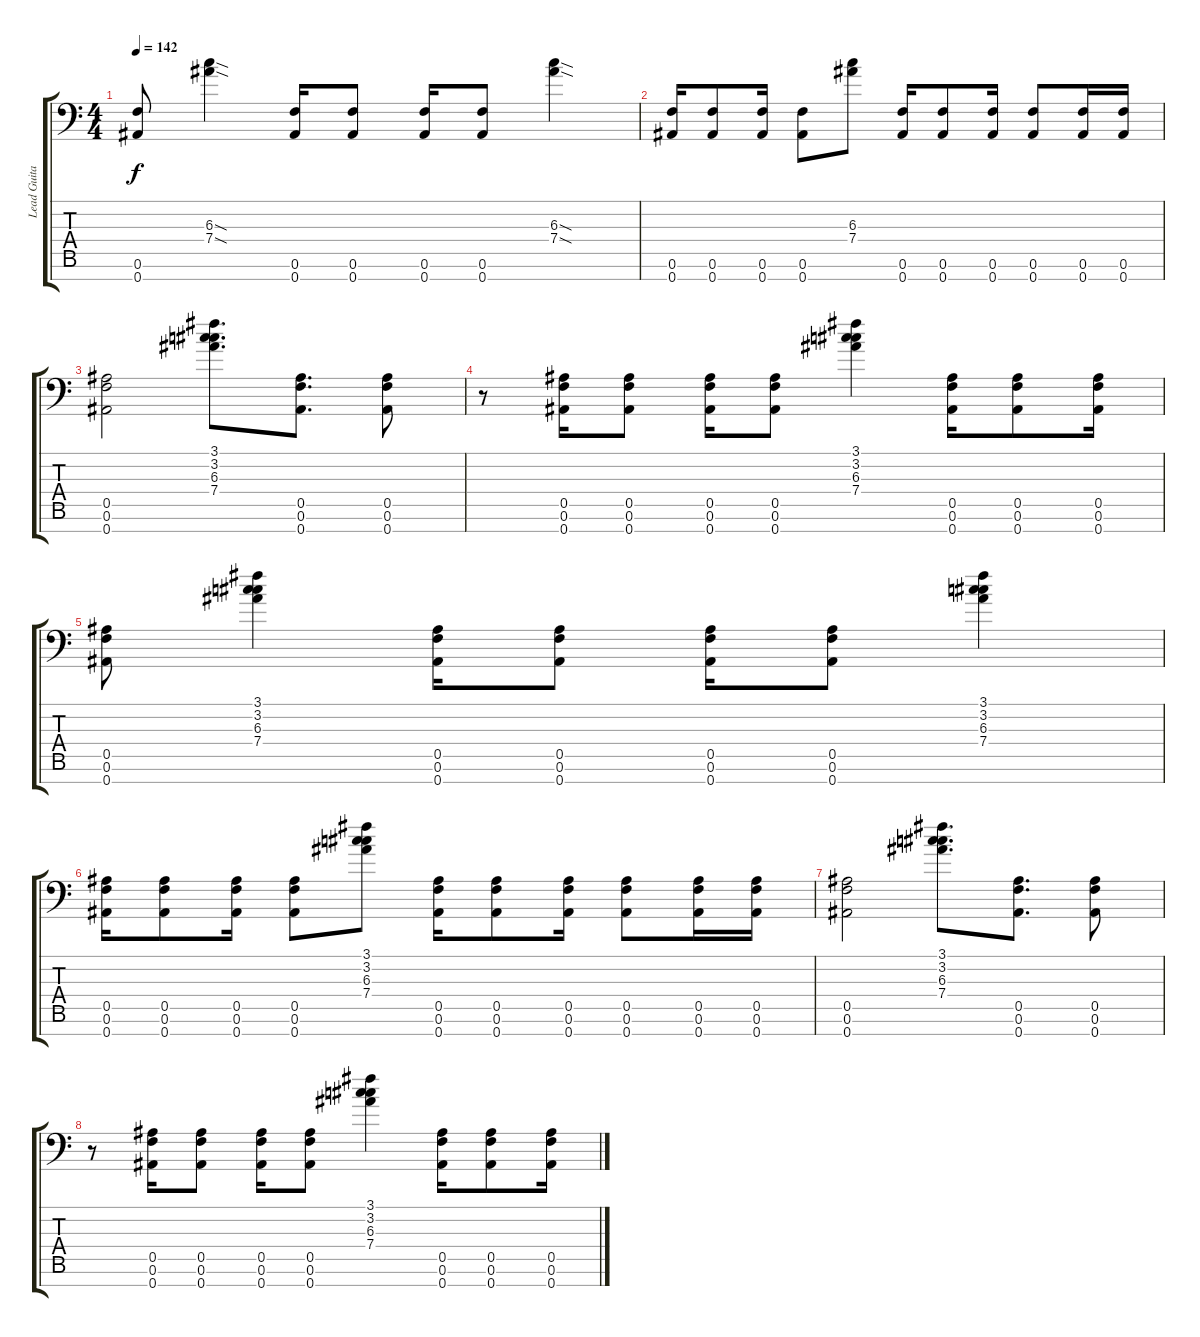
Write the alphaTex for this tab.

\track ("Lead Guitar Additional" "Lead Guita") {instrument distortionguitar}
\staff {score tabs}
\tuning (Eb4 Bb3 Gb3 Eb3 Bb2 F2 Bb1) {hide}
\ts (4 4)
\tempo 142
\clef f4
\ks c
(0.6 0.7).8{dy f} (6.3{sod} 7.4{sod}).4 (0.6 0.7).16 (0.6 0.7).8 (0.6 0.7).16 (0.6 0.7).8 (6.3{sod} 7.4{sod}).4 |
(0.6 0.7).16 (0.6 0.7).8 (0.6 0.7).16 (0.6 0.7).8 (6.3 7.4).8 (0.6 0.7).16 (0.6 0.7).8 (0.6 0.7).16 (0.6 0.7).8 (0.6 0.7).16 (0.6 0.7).16 |
(0.5 0.6 0.7).2 (3.1 3.2 6.3 7.4).8{d} (0.5 0.6 0.7).8{d} (0.5 0.6 0.7).8 |
r.8 (0.5 0.6 0.7).16 (0.5 0.6 0.7).8 (0.5 0.6 0.7).16 (0.5 0.6 0.7).8 (3.1 3.2 6.3 7.4).4 (0.5 0.6 0.7).16 (0.5 0.6 0.7).8 (0.5 0.6 0.7).16 |
(0.5 0.6 0.7).8 (3.1 3.2 6.3 7.4).4 (0.5 0.6 0.7).16 (0.5 0.6 0.7).8 (0.5 0.6 0.7).16 (0.5 0.6 0.7).8 (3.1 3.2 6.3 7.4).4 |
(0.5 0.6 0.7).16 (0.5 0.6 0.7).8 (0.5 0.6 0.7).16 (0.5 0.6 0.7).8 (3.1 3.2 6.3 7.4).8 (0.5 0.6 0.7).16 (0.5 0.6 0.7).8 (0.5 0.6 0.7).16 (0.5 0.6 0.7).8 (0.5 0.6 0.7).16 (0.5 0.6 0.7).16 |
(0.5 0.6 0.7).2 (3.1 3.2 6.3 7.4).8{d} (0.5 0.6 0.7).8{d} (0.5 0.6 0.7).8 |
r.8 (0.5 0.6 0.7).16 (0.5 0.6 0.7).8 (0.5 0.6 0.7).16 (0.5 0.6 0.7).8 (3.1 3.2 6.3 7.4).4 (0.5 0.6 0.7).16 (0.5 0.6 0.7).8 (0.5 0.6 0.7).16
